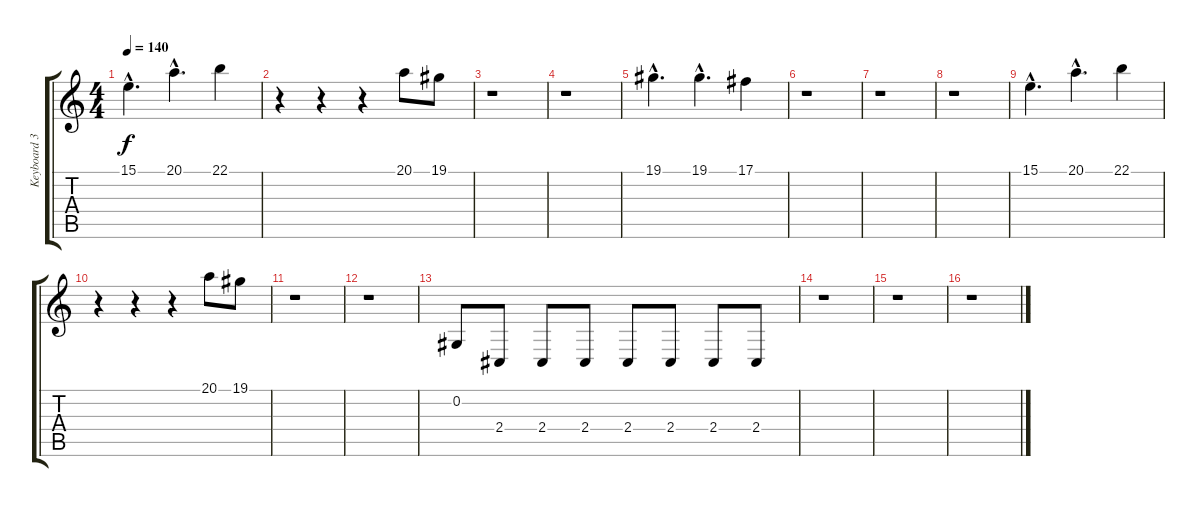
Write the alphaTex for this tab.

\track ("Keyboard 3" "Keyboard 3") {instrument acousticgrandpiano}
\staff {score tabs}
\tuning (Db4 Ab3 E3 B2 Gb2 Db2) {hide}
\ts (4 4)
\tempo 140
\clef g2
\ks c
15.1{hac}.4{d dy f} 20.1{hac}.4{d} 22.1.4 |
r.4 r.4 r.4 20.1.8 19.1.8 |
r.1 |
r.1 |
19.1{hac}.4{d} 19.1{hac}.4{d} 17.1.4 |
r.1 |
r.1 |
r.1 |
15.1{hac}.4{d} 20.1{hac}.4{d} 22.1.4 |
r.4 r.4 r.4 20.1.8 19.1.8 |
r.1 |
r.1 |
0.2.8{volume 13} 2.4.8{volume 13} 2.4.8{volume 11} 2.4.8{volume 9} 2.4.8{volume 6} 2.4.8{volume 4} 2.4.8{volume 2} 2.4.8{volume 0} |
r.1 |
r.1 |
r.1
